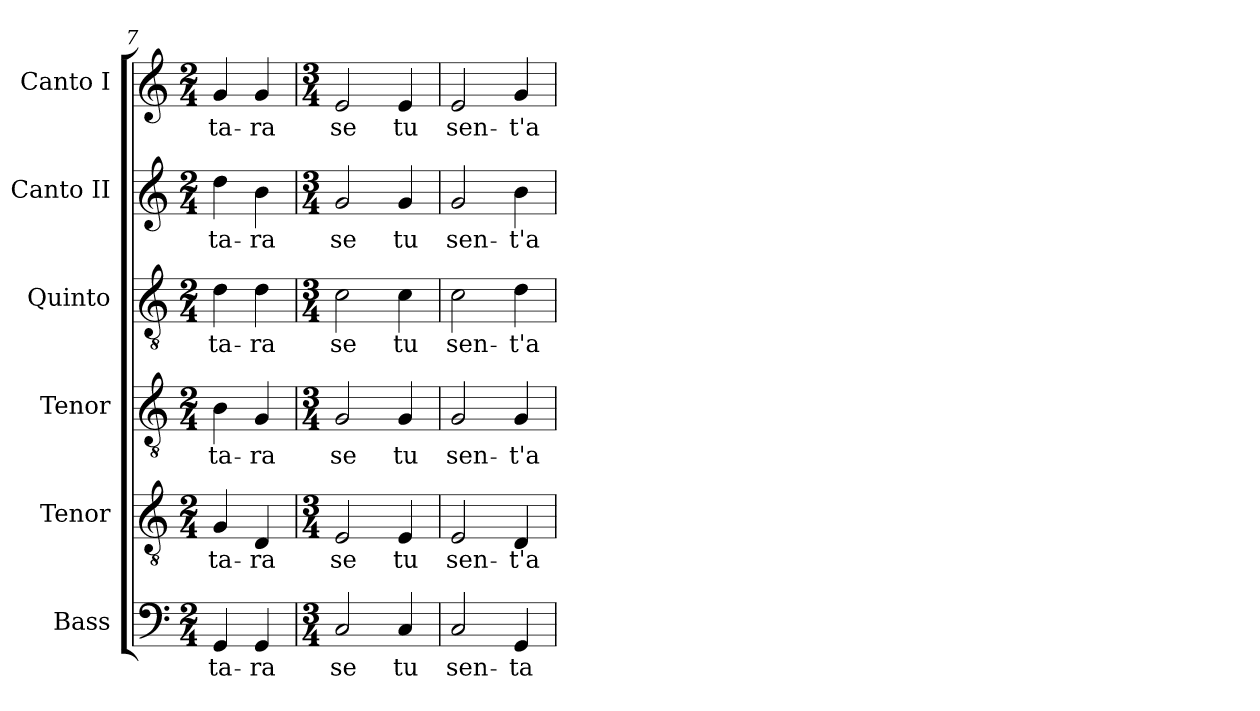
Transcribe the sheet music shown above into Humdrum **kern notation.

**kern	**text	**kern	**text	**kern	**text	**kern	**text	**kern	**text	**kern	**text
*part6	*part6	*part5	*part5	*part4	*part4	*part3	*part3	*part2	*part2	*part1	*part1
*staff6	*staff6	*staff5	*staff5	*staff4	*staff4	*staff3	*staff3	*staff2	*staff2	*staff1	*staff1
*I"Bass	*	*I"Tenor	*	*I"Tenor	*	*I"Quinto	*	*I"Canto II	*	*I"Canto I	*
*I'B.	*	*I'T.	*	*I'T.	*	*I'T.	*	*	*	*	*
*clefF4	*	*clefGv2	*	*clefGv2	*	*clefGv2	*	*clefG2	*	*clefG2	*
*	*	*ITrd7c12	*	*ITrd7c12	*	*ITrd7c12	*	*	*	*	*
*k[]	*	*k[]	*	*k[]	*	*k[]	*	*k[]	*	*k[]	*
*C:	*	*C:	*	*C:	*	*C:	*	*C:	*	*C:	*
*M2/4	*	*M2/4	*	*M2/4	*	*M2/4	*	*M2/4	*	*M2/4	*
=7	=7	=7	=7	=7	=7	=7	=7	=7	=7	=7	=7
!	!LO:LY:b:color=#000000	!	!	!	!	!	!	!	!	!	!
!	!	!	!LO:LY:b:color=#000000	!	!	!	!	!	!	!	!
!	!	!	!	!	!LO:LY:b:color=#000000	!	!	!	!	!	!
!	!	!	!	!	!	!	!LO:LY:b:color=#000000	!	!	!	!
!	!	!	!	!	!	!	!	!	!LO:LY:b:color=#000000	!	!
!	!	!	!	!	!	!	!	!	!	!	!LO:LY:b:color=#000000
4GGi/	-ta-	4GGi/	-ta-	4BBi\	-ta-	4Di\	-ta-	4ddi\	-ta-	4gi/	-ta-
!	!LO:LY:b:color=#000000	!	!	!	!	!	!	!	!	!	!
!	!	!	!LO:LY:b:color=#000000	!	!	!	!	!	!	!	!
!	!	!	!	!	!LO:LY:b:color=#000000	!	!	!	!	!	!
!	!	!	!	!	!	!	!LO:LY:b:color=#000000	!	!	!	!
!	!	!	!	!	!	!	!	!	!LO:LY:b:color=#000000	!	!
!	!	!	!	!	!	!	!	!	!	!	!LO:LY:b:color=#000000
4GGi/	-ra	4DDi/	-ra	4GGi/	-ra	4Di\	-ra	4bi\	-ra	4gi/	-ra
=8	=8	=8	=8	=8	=8	=8	=8	=8	=8	=8	=8
*M3/4	*	*M3/4	*	*M3/4	*	*M3/4	*	*M3/4	*	*M3/4	*
!	!LO:LY:b:color=#000000	!	!	!	!	!	!	!	!	!	!
!	!	!	!LO:LY:b:color=#000000	!	!	!	!	!	!	!	!
!	!	!	!	!	!LO:LY:b:color=#000000	!	!	!	!	!	!
!	!	!	!	!	!	!	!LO:LY:b:color=#000000	!	!	!	!
!	!	!	!	!	!	!	!	!	!LO:LY:b:color=#000000	!	!
!	!	!	!	!	!	!	!	!	!	!	!LO:LY:b:color=#000000
2Ci/	se	2EEi/	se	2GGi/	se	2Ci\	se	2gi/	se	2ei/	se
!	!LO:LY:b:color=#000000	!	!	!	!	!	!	!	!	!	!
!	!	!	!LO:LY:b:color=#000000	!	!	!	!	!	!	!	!
!	!	!	!	!	!LO:LY:b:color=#000000	!	!	!	!	!	!
!	!	!	!	!	!	!	!LO:LY:b:color=#000000	!	!	!	!
!	!	!	!	!	!	!	!	!	!LO:LY:b:color=#000000	!	!
!	!	!	!	!	!	!	!	!	!	!	!LO:LY:b:color=#000000
4Ci/	tu	4EEi/	tu	4GGi/	tu	4Ci\	tu	4gi/	tu	4ei/	tu
=9	=9	=9	=9	=9	=9	=9	=9	=9	=9	=9	=9
!	!LO:LY:b:color=#000000	!	!	!	!	!	!	!	!	!	!
!	!	!	!LO:LY:b:color=#000000	!	!	!	!	!	!	!	!
!	!	!	!	!	!LO:LY:b:color=#000000	!	!	!	!	!	!
!	!	!	!	!	!	!	!LO:LY:b:color=#000000	!	!	!	!
!	!	!	!	!	!	!	!	!	!LO:LY:b:color=#000000	!	!
!	!	!	!	!	!	!	!	!	!	!	!LO:LY:b:color=#000000
2Ci/	sen-	2EEi/	sen-	2GGi/	sen-	2Ci\	sen-	2gi/	sen-	2ei/	sen-
!	!LO:LY:b:color=#000000	!	!	!	!	!	!	!	!	!	!
!	!	!	!LO:LY:b:color=#000000	!	!	!	!	!	!	!	!
!	!	!	!	!	!LO:LY:b:color=#000000	!	!	!	!	!	!
!	!	!	!	!	!	!	!LO:LY:b:color=#000000	!	!	!	!
!	!	!	!	!	!	!	!	!	!LO:LY:b:color=#000000	!	!
!	!	!	!	!	!	!	!	!	!	!	!LO:LY:b:color=#000000
4GGi/	-ta	4DDi/	-t'a	4GGi/	-t'a	4Di\	-t'a	4bi\	-t'a	4gi/	-t'a
=	=	=	=	=	=	=	=	=	=	=	=
*-	*-	*-	*-	*-	*-	*-	*-	*-	*-	*-	*-
